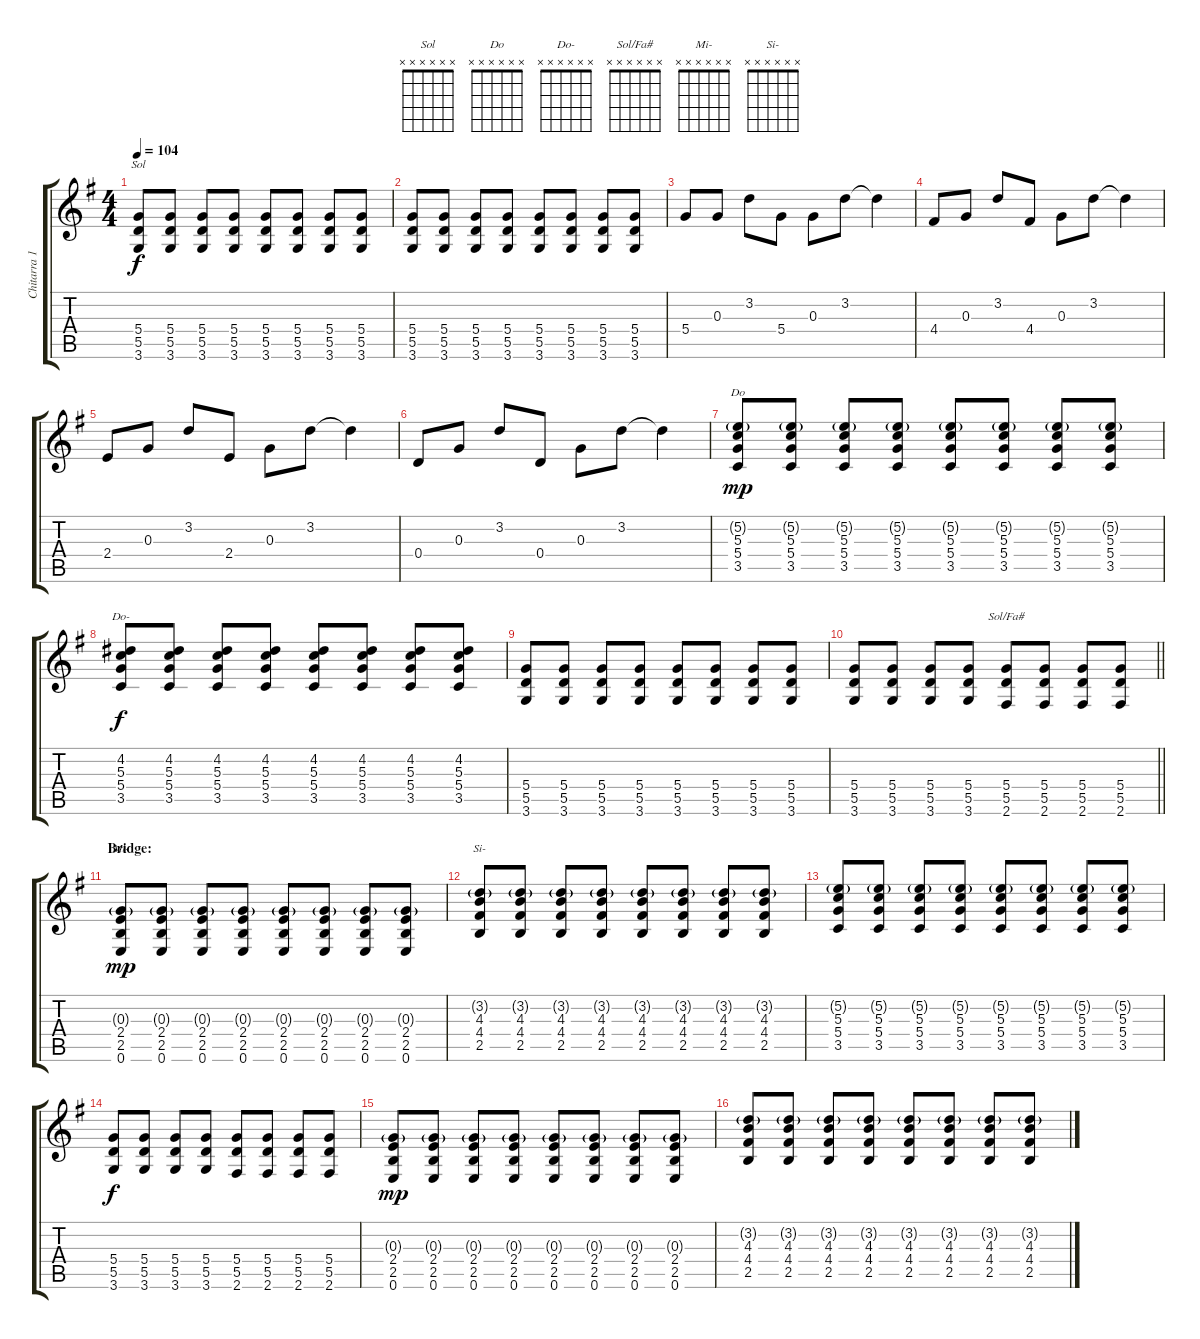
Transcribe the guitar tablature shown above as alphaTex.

\track ("Chitarra 1" "Chitarra 1") {instrument distortionguitar}
\staff {score tabs}
\tuning (E4 B3 G3 D3 A2 E2) {hide}
\chord ("Sol" x x x x x x)
\chord ("Do" x x x x x x)
\chord ("Do-" x x x x x x)
\chord ("Sol/Fa#" x x x x x x)
\chord ("Mi-" x x x x x x)
\chord ("Si-" x x x x x x)
\ts (4 4)
\tempo 104
\clef g2
\ks g
(5.4 5.5 3.6).8{ch "Sol" dy f} (5.4 5.5 3.6).8 (5.4 5.5 3.6).8 (5.4 5.5 3.6).8 (5.4 5.5 3.6).8 (5.4 5.5 3.6).8 (5.4 5.5 3.6).8 (5.4 5.5 3.6).8 |
(5.4 5.5 3.6).8 (5.4 5.5 3.6).8 (5.4 5.5 3.6).8 (5.4 5.5 3.6).8 (5.4 5.5 3.6).8 (5.4 5.5 3.6).8 (5.4 5.5 3.6).8 (5.4 5.5 3.6).8 |
5.4.8 0.3.8 3.2.8 5.4.8 0.3.8 3.2.8 3.2{t}.4 |
4.4.8 0.3.8 3.2.8 4.4.8 0.3.8 3.2.8 3.2{t}.4 |
2.4.8 0.3.8 3.2.8 2.4.8 0.3.8 3.2.8 3.2{t}.4 |
0.4.8 0.3.8 3.2.8 0.4.8 0.3.8 3.2.8 3.2{t}.4 |
(5.2{g} 5.3 5.4 3.5).8{ch "Do" dy mp} (5.2{g} 5.3 5.4 3.5).8 (5.2{g} 5.3 5.4 3.5).8 (5.2{g} 5.3 5.4 3.5).8 (5.2{g} 5.3 5.4 3.5).8 (5.2{g} 5.3 5.4 3.5).8 (5.2{g} 5.3 5.4 3.5).8 (5.2{g} 5.3 5.4 3.5).8 |
(4.2 5.3 5.4 3.5).8{ch "Do-" dy f} (4.2 5.3 5.4 3.5).8 (4.2 5.3 5.4 3.5).8 (4.2 5.3 5.4 3.5).8 (4.2 5.3 5.4 3.5).8 (4.2 5.3 5.4 3.5).8 (4.2 5.3 5.4 3.5).8 (4.2 5.3 5.4 3.5).8 |
(5.4 5.5 3.6).8 (5.4 5.5 3.6).8 (5.4 5.5 3.6).8 (5.4 5.5 3.6).8 (5.4 5.5 3.6).8 (5.4 5.5 3.6).8 (5.4 5.5 3.6).8 (5.4 5.5 3.6).8 |
\barLineRight lightlight
(5.4 5.5 3.6).8 (5.4 5.5 3.6).8 (5.4 5.5 3.6).8 (5.4 5.5 3.6).8 (5.4 5.5 2.6).8{ch "Sol/Fa#"} (5.4 5.5 2.6).8 (5.4 5.5 2.6).8 (5.4 5.5 2.6).8 |
\section ("" "Bridge:")
(0.3{g} 2.4 2.5 0.6).8{ch "Mi-" dy mp} (0.3{g} 2.4 2.5 0.6).8 (0.3{g} 2.4 2.5 0.6).8 (0.3{g} 2.4 2.5 0.6).8 (0.3{g} 2.4 2.5 0.6).8 (0.3{g} 2.4 2.5 0.6).8 (0.3{g} 2.4 2.5 0.6).8 (0.3{g} 2.4 2.5 0.6).8 |
(3.2{g} 4.3 4.4 2.5).8{ch "Si-"} (3.2{g} 4.3 4.4 2.5).8 (3.2{g} 4.3 4.4 2.5).8 (3.2{g} 4.3 4.4 2.5).8 (3.2{g} 4.3 4.4 2.5).8 (3.2{g} 4.3 4.4 2.5).8 (3.2{g} 4.3 4.4 2.5).8 (3.2{g} 4.3 4.4 2.5).8 |
(5.2{g} 5.3 5.4 3.5).8 (5.2{g} 5.3 5.4 3.5).8 (5.2{g} 5.3 5.4 3.5).8 (5.2{g} 5.3 5.4 3.5).8 (5.2{g} 5.3 5.4 3.5).8 (5.2{g} 5.3 5.4 3.5).8 (5.2{g} 5.3 5.4 3.5).8 (5.2{g} 5.3 5.4 3.5).8 |
(5.4 5.5 3.6).8{dy f} (5.4 5.5 3.6).8 (5.4 5.5 3.6).8 (5.4 5.5 3.6).8 (5.4 5.5 2.6).8 (5.4 5.5 2.6).8 (5.4 5.5 2.6).8 (5.4 5.5 2.6).8 |
(0.3{g} 2.4 2.5 0.6).8{dy mp} (0.3{g} 2.4 2.5 0.6).8 (0.3{g} 2.4 2.5 0.6).8 (0.3{g} 2.4 2.5 0.6).8 (0.3{g} 2.4 2.5 0.6).8 (0.3{g} 2.4 2.5 0.6).8 (0.3{g} 2.4 2.5 0.6).8 (0.3{g} 2.4 2.5 0.6).8 |
(3.2{g} 4.3 4.4 2.5).8 (3.2{g} 4.3 4.4 2.5).8 (3.2{g} 4.3 4.4 2.5).8 (3.2{g} 4.3 4.4 2.5).8 (3.2{g} 4.3 4.4 2.5).8 (3.2{g} 4.3 4.4 2.5).8 (3.2{g} 4.3 4.4 2.5).8 (3.2{g} 4.3 4.4 2.5).8
